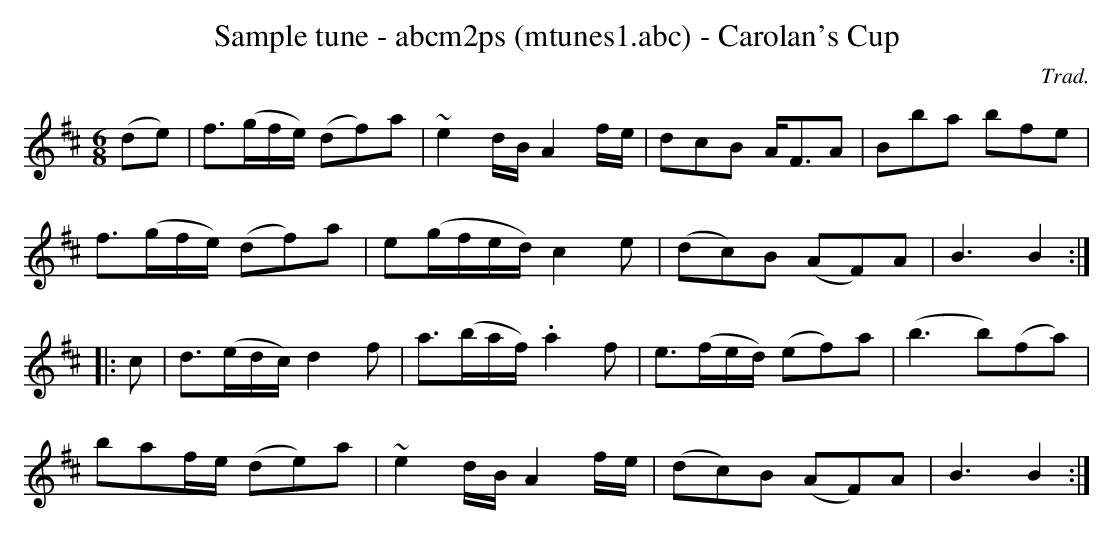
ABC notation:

X:1
T:Sample tune - abcm2ps (mtunes1.abc) - Carolan's Cup
C:Trad.
M: 6/8
K:D
 (de) | f3/(g/f/e/) (df)a | ~e2 d/B/ A2 f/e/ | dcB A<FA | Bba bfe |
 f3/(g/f/e/) (df)a | e(g/f/e/d/) c2 e | (dc)B (AF)A | B3 B2 :|
|: c | d3/(e/d/c/) d2 f | a3/(b/a/f/) .a2 f | e3/(f/e/d/) (ef)a | (b3 b)(fa) |
baf/e/ (de)a | ~e2 d/B/ A2 f/e/ | (dc)B (AF)A | B3 B2 :|
